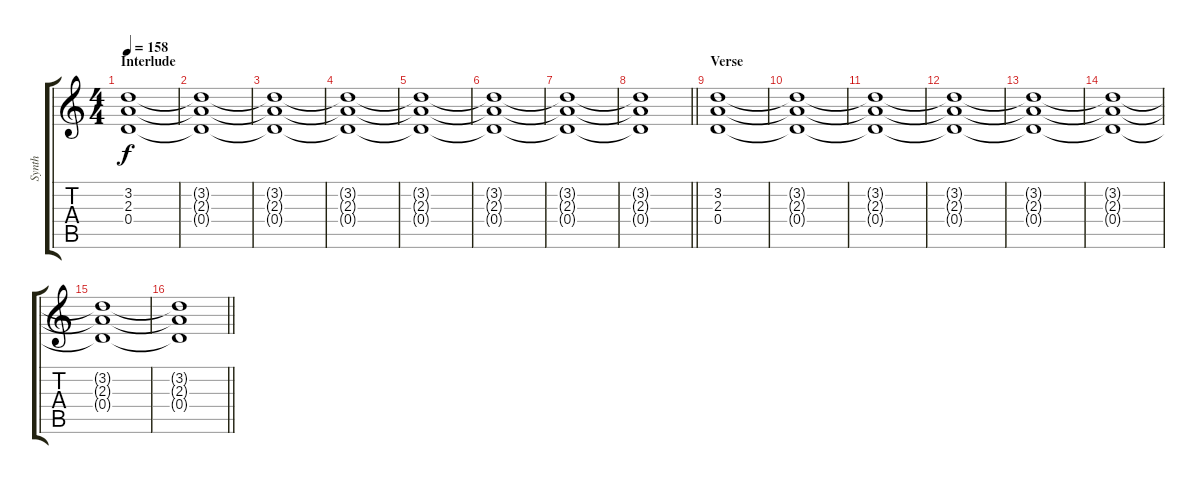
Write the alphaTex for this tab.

\track ("Synth" "Synth") {instrument pad2warm}
\staff {score tabs}
\tuning (E5 B4 G4 D4 A3 E3) {hide}
\ts (4 4)
\section ("" "Interlude")
\tempo 158
\clef g2
\ks c
(3.2 2.3 0.4).1{dy f} |
(3.2{t} 2.3{t} 0.4{t}).1 |
(3.2{t} 2.3{t} 0.4{t}).1 |
(3.2{t} 2.3{t} 0.4{t}).1 |
(3.2{t} 2.3{t} 0.4{t}).1 |
(3.2{t} 2.3{t} 0.4{t}).1 |
(3.2{t} 2.3{t} 0.4{t}).1 |
\barLineRight lightlight
(3.2{t} 2.3{t} 0.4{t}).1 |
\section ("" "Verse")
(3.2 2.3 0.4).1 |
(3.2{t} 2.3{t} 0.4{t}).1 |
(3.2{t} 2.3{t} 0.4{t}).1 |
(3.2{t} 2.3{t} 0.4{t}).1 |
(3.2{t} 2.3{t} 0.4{t}).1 |
(3.2{t} 2.3{t} 0.4{t}).1 |
(3.2{t} 2.3{t} 0.4{t}).1 |
\barLineRight lightlight
(3.2{t} 2.3{t} 0.4{t}).1
